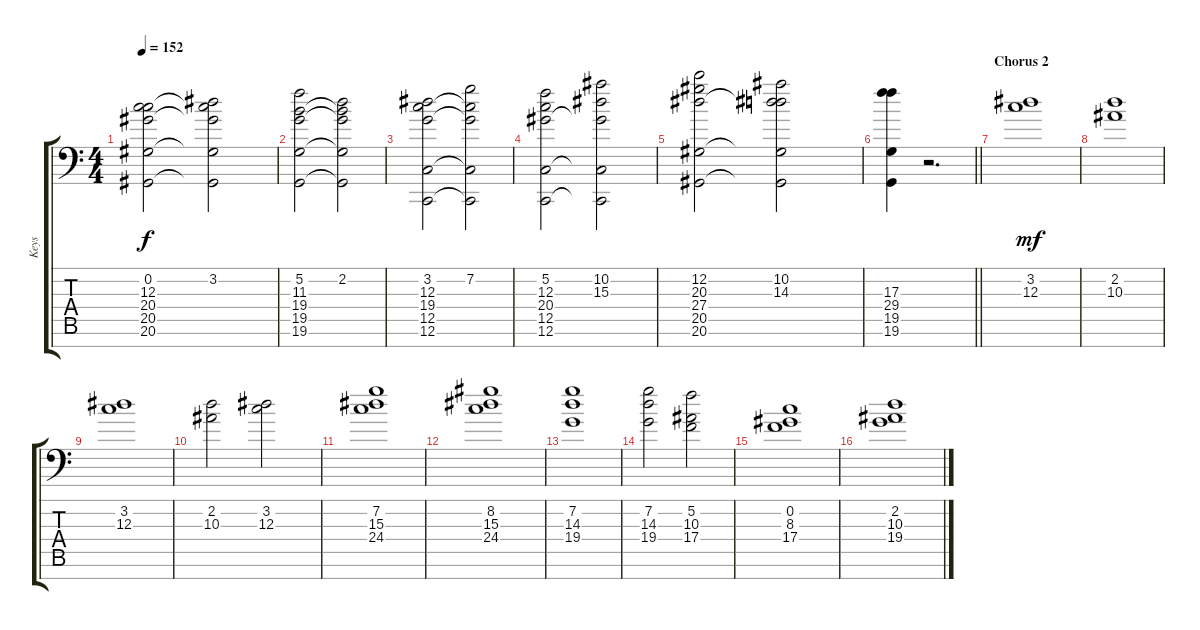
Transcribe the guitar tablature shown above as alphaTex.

\track ("Keys" "Keys") {instrument pad2warm}
\staff {score tabs}
\tuning (C6 C5 C4 C3 C2 C1 C0) {hide}
\ts (4 4)
\tempo 152
\clef f4
\ks c
(0.2 12.3 20.4 20.5 20.6).2{dy f} (3.2 12.3{t} 20.4{t} 20.5{t} 20.6{t}).2 |
(5.2 11.3 19.4 19.5 19.6).2 (2.2 11.3{t} 19.4{t} 19.5{t} 19.6{t}).2 |
(3.2 12.3 19.4 12.5 12.6).2 (7.2 12.3{t} 19.4{t} 12.5{t} 12.6{t}).2 |
(5.2 12.3 20.4 12.5 12.6).2 (10.2 15.3 20.4{t} 12.5{t} 12.6{t}).2 |
(12.2 20.3 27.4 20.5 20.6).2 (10.2 14.3 27.4{t} 20.5{t} 20.6{t}).2 |
\barLineRight lightlight
(17.3 29.4 19.5 19.6).4 r.2{d} |
\section ("" "Chorus 2")
(3.2 12.3).1{dy mf} |
(2.2 10.3).1 |
(3.2 12.3).1 |
(2.2 10.3).2 (3.2 12.3).2 |
(7.2 15.3 24.4).1 |
(8.2 15.3 24.4).1 |
(7.2 14.3 19.4).1 |
(7.2 14.3 19.4).2 (5.2 10.3 17.4).2 |
(0.2 8.3 17.4).1 |
(2.2 10.3 19.4).1
